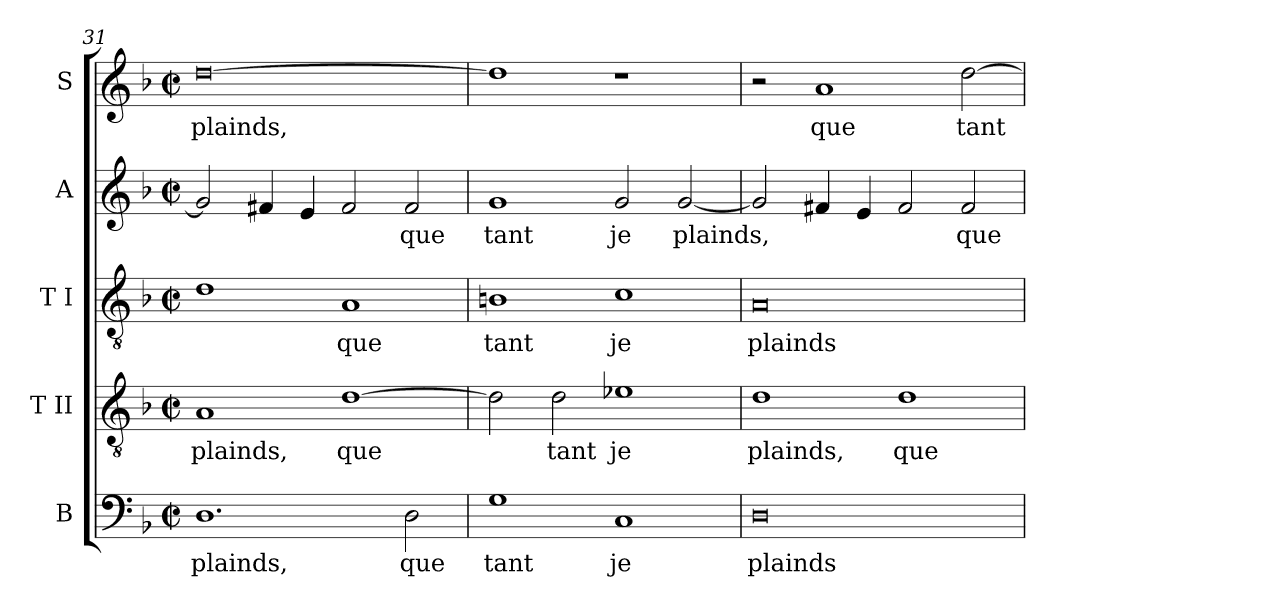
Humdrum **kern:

**kern	**text	**kern	**text	**kern	**text	**kern	**text	**kern	**text
*part5	*part5	*part4	*part4	*part3	*part3	*part2	*part2	*part1	*part1
*staff5	*staff5	*staff4	*staff4	*staff3	*staff3	*staff2	*staff2	*staff1	*staff1
*I"B	*	*I"T II	*	*I"T I	*	*I"A	*	*I"S	*
*clefF4	*	*clefGv2	*	*clefGv2	*	*clefG2	*	*clefG2	*
*k[b-]	*	*k[b-]	*	*k[b-]	*	*k[b-]	*	*k[b-]	*
*F:	*	*F:	*	*F:	*	*F:	*	*F:	*
*M2/2	*	*M2/2	*	*M2/2	*	*M2/2	*	*M2/2	*
*met(c|)	*	*met(c|)	*	*met(c|)	*	*met(c|)	*	*met(c|)	*
=31	=31	=31	=31	=31	=31	=31	=31	=31	=31
!	!LO:LY:b:cj	!	!LO:LY:b:cj	!	!	!	!	!	!LO:LY:b
1.D	plainds,	1A	plainds,	1d	.	2g/]	.	[>0dd	plainds,
.	.	.	.	.	.	4f#X/	.	.	.
.	.	.	.	.	.	4e/	.	.	.
!	!	!	!LO:LY:b	!	!LO:LY:b:cj	!	!	!	!
.	.	[>1d	que	1A	que	2f#/	.	.	.
!	!LO:LY:b:cj	!	!	!	!	!	!LO:LY:b:cj	!	!
2D\	que	.	.	.	.	2f#/	que	.	.
=32	=32	=32	=32	=32	=32	=32	=32	=32	=32
!	!LO:LY:b:cj	!	!	!	!LO:LY:b:cj	!	!LO:LY:b:cj	!	!
1G	tant	2d\]	.	1Bn	tant	1g	tant	1dd]	.
!	!	!	!LO:LY:b:cj	!	!	!	!	!	!
.	.	2d\	tant	.	.	.	.	.	.
!	!LO:LY:b:cj	!	!LO:LY:b:cj	!	!LO:LY:b:cj	!	!LO:LY:b:cj	!	!
1C	je	1e-X	je	1c	je	2g/	je	1r	.
!	!	!	!	!	!	!	!LO:LY:b	!	!
.	.	.	.	.	.	[<2g/	plainds,	.	.
=33	=33	=33	=33	=33	=33	=33	=33	=33	=33
!	!LO:LY:b:cj	!	!LO:LY:b:cj	!	!LO:LY:b:cj	!	!	!	!
0D	plainds	1d	plainds,	0A	plainds	2g/]	.	2r	.
!	!	!	!	!	!	!	!	!	!LO:LY:b:cj
.	.	.	.	.	.	4f#X/	.	1a	que
.	.	.	.	.	.	4e/	.	.	.
!	!	!	!LO:LY:b:cj	!	!	!	!	!	!
.	.	1d	que	.	.	2f#/	.	.	.
!	!	!	!	!	!	!	!LO:LY:b:cj	!	!LO:LY:b
.	.	.	.	.	.	2f#/	que	[>2dd\	tant
=	=	=	=	=	=	=	=	=	=
*-	*-	*-	*-	*-	*-	*-	*-	*-	*-
